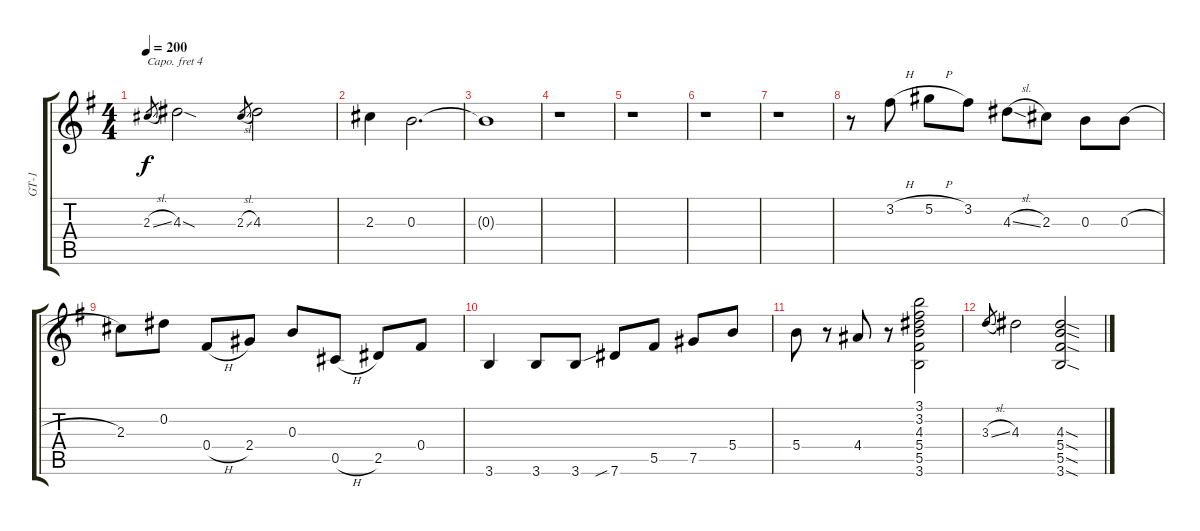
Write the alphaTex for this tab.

\track ("GT-1" "GT-1") {instrument acousticguitarsteel}
\staff {score tabs}
\capo 4
\tuning (E4 B3 G3 D3 A2 E2) {hide}
\ts (4 4)
\tempo 200
\clef g2
\ks g
2.3{sl}.8{gr dy f} 4.3{sod}.2 2.3{sl}.8{gr} 4.3.2 |
2.3.4 0.3.2{d} |
0.3{t}.1 |
r.1 |
r.1 |
r.1 |
r.1 |
r.8 3.2{h}.8 5.2{h}.8 3.2.8 4.3{sl}.8 2.3.8 0.3.8 0.3{h}.8 |
2.3.8 0.2.8 0.4{h}.8 2.4.8 0.3.8 0.5{h}.8 2.5.8 0.4.8 |
3.6.4 3.6.8 3.6.8 7.6{sib}.8 5.5.8 7.5.8 5.4.8 |
5.4.8 r.8 4.4.8 r.8 (3.1 3.2 4.3 5.4 5.5 3.6).2 |
3.3{sl}.8{gr} 4.3.2 (4.3{sod} 5.4{sod} 5.5{sod} 3.6{sod}).2
